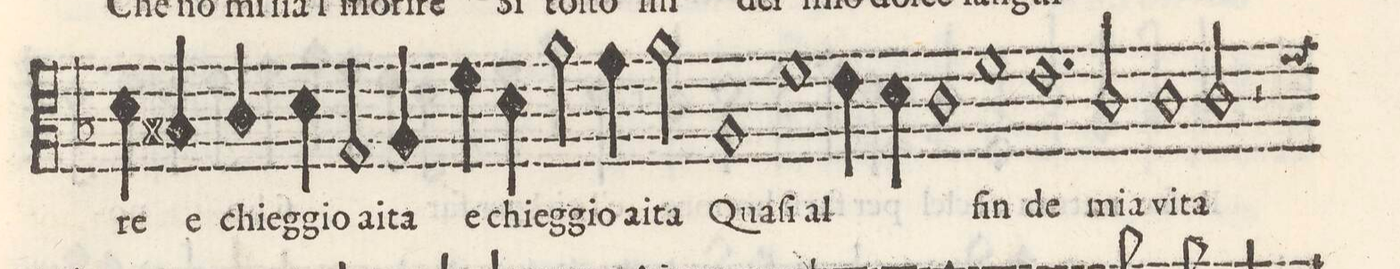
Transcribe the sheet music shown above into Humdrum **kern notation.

**kern	**text
*I"ALTO	*
*clefC3	*
*k[b-]	*
*met(C)	*
*M2/1	*
=25-	=25-
4d\	-re
4Bn/	e
4cny/	chieg-
4d\	-gio
2G/	a-
4A/	-ita
4f\	e
=26-	=26-
4d\	chieg-
2a\	-gio
4g\	a-
2a\	ita
1A/	Quaſi
=27-	=27-
1f\	al
4e\	.
4d\	.
=28-	=28-
1c	.
1f	fin
=29-	=29-
1.e	de
2c/	mia
=30-	=30-
1d	vi-
2c/	ta
*custos:f	*
*-	*-
